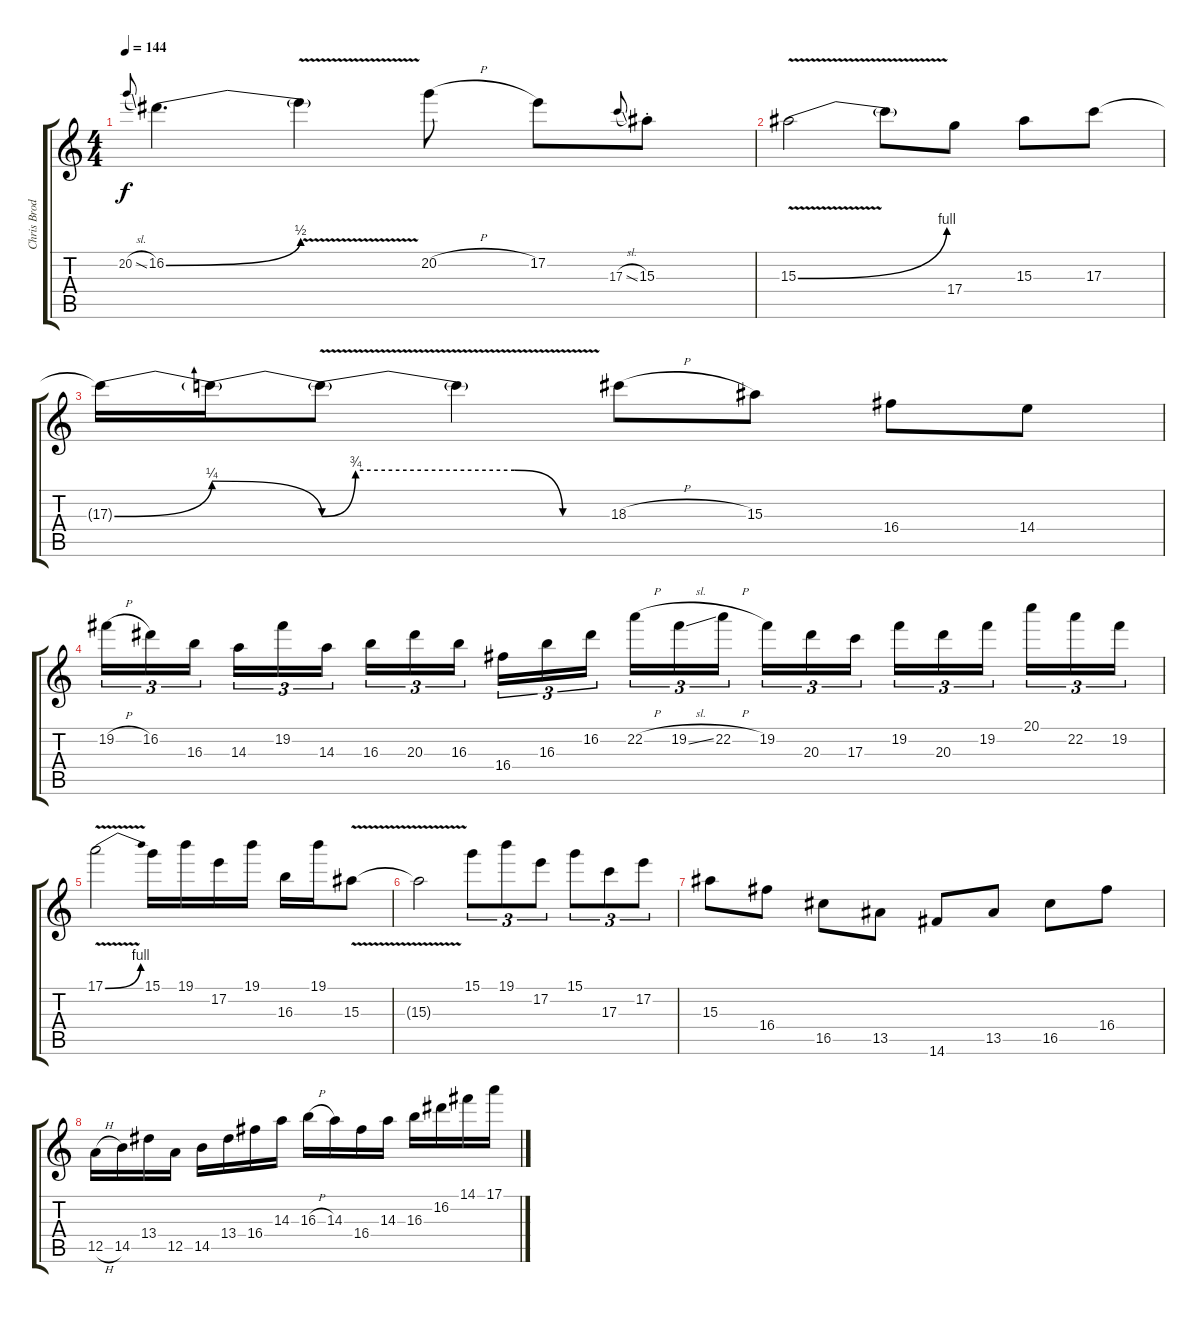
\track ("Chris Broderick" "Chris Brod") {instrument distortionguitar}
\staff {score tabs}
\tuning (E4 B3 G3 D3 A2 E2) {hide}
\ts (4 4)
\tempo 144
\clef g2
\ks c
20.2{sl}.8{gr onbeat dy f} 16.2{be (bend 0 0 60 2)}.4{d instrument distortionguitar} 16.2{v t}.4 20.2{h}.8 17.2.8 17.3{sl}.8{gr onbeat} 15.3{st}.8 |
15.3{be (bend 0 0 60 4) v}.2 15.3{t}.8 17.4.8 15.3.8 17.3.8 |
17.3{be (bend 0 0 60 1) t}.16 17.3{be (release 0 1 60 0) t}.16 17.3{be (custom 0 0 7 3 40 3 50 0 60 0) v t}.8 17.3{t}.4 18.3{h}.8 15.3.8 16.4.8 14.4.8 |
19.2{h}.16{tu (3 2)} 16.2.16{tu (3 2)} 16.3.16{tu (3 2) beam splitsecondary} 14.3.16{tu (3 2)} 19.2.16{tu (3 2)} 14.3.16{tu (3 2)} 16.3.16{tu (3 2)} 20.3.16{tu (3 2)} 16.3.16{tu (3 2) beam splitsecondary} 16.4.16{tu (3 2)} 16.3.16{tu (3 2)} 16.2.16{tu (3 2)} 22.2{h}.16{tu (3 2)} 19.2{sl}.16{tu (3 2)} 22.2{h}.16{tu (3 2) beam splitsecondary} 19.2.16{tu (3 2)} 20.3.16{tu (3 2)} 17.3.16{tu (3 2)} 19.2.16{tu (3 2)} 20.3.16{tu (3 2)} 19.2.16{tu (3 2) beam splitsecondary} 20.1.16{tu (3 2)} 22.2.16{tu (3 2)} 19.2.16{tu (3 2)} |
17.1{be (bend 0 0 60 4) v}.2 15.1.16 19.1.16 17.2.16 19.1.16 16.3.16 19.1.16 15.3{v}.8 |
15.3{t}.2 15.1.8{tu (3 2)} 19.1.8{tu (3 2)} 17.2.8{tu (3 2)} 15.1.8{tu (3 2)} 17.3.8{tu (3 2)} 17.2.8{tu (3 2)} |
15.3.8 16.4.8 16.5.8 13.5.8 14.6.8 13.5.8 16.5.8 16.4.8 |
12.5{h}.16 14.5.16 13.4.16 12.5.16 14.5.16 13.4.16 16.4.16 14.3.16 16.3{h}.16 14.3.16 16.4.16 14.3.16 16.3.16 16.2.16 14.1.16 17.1{sl}.16
